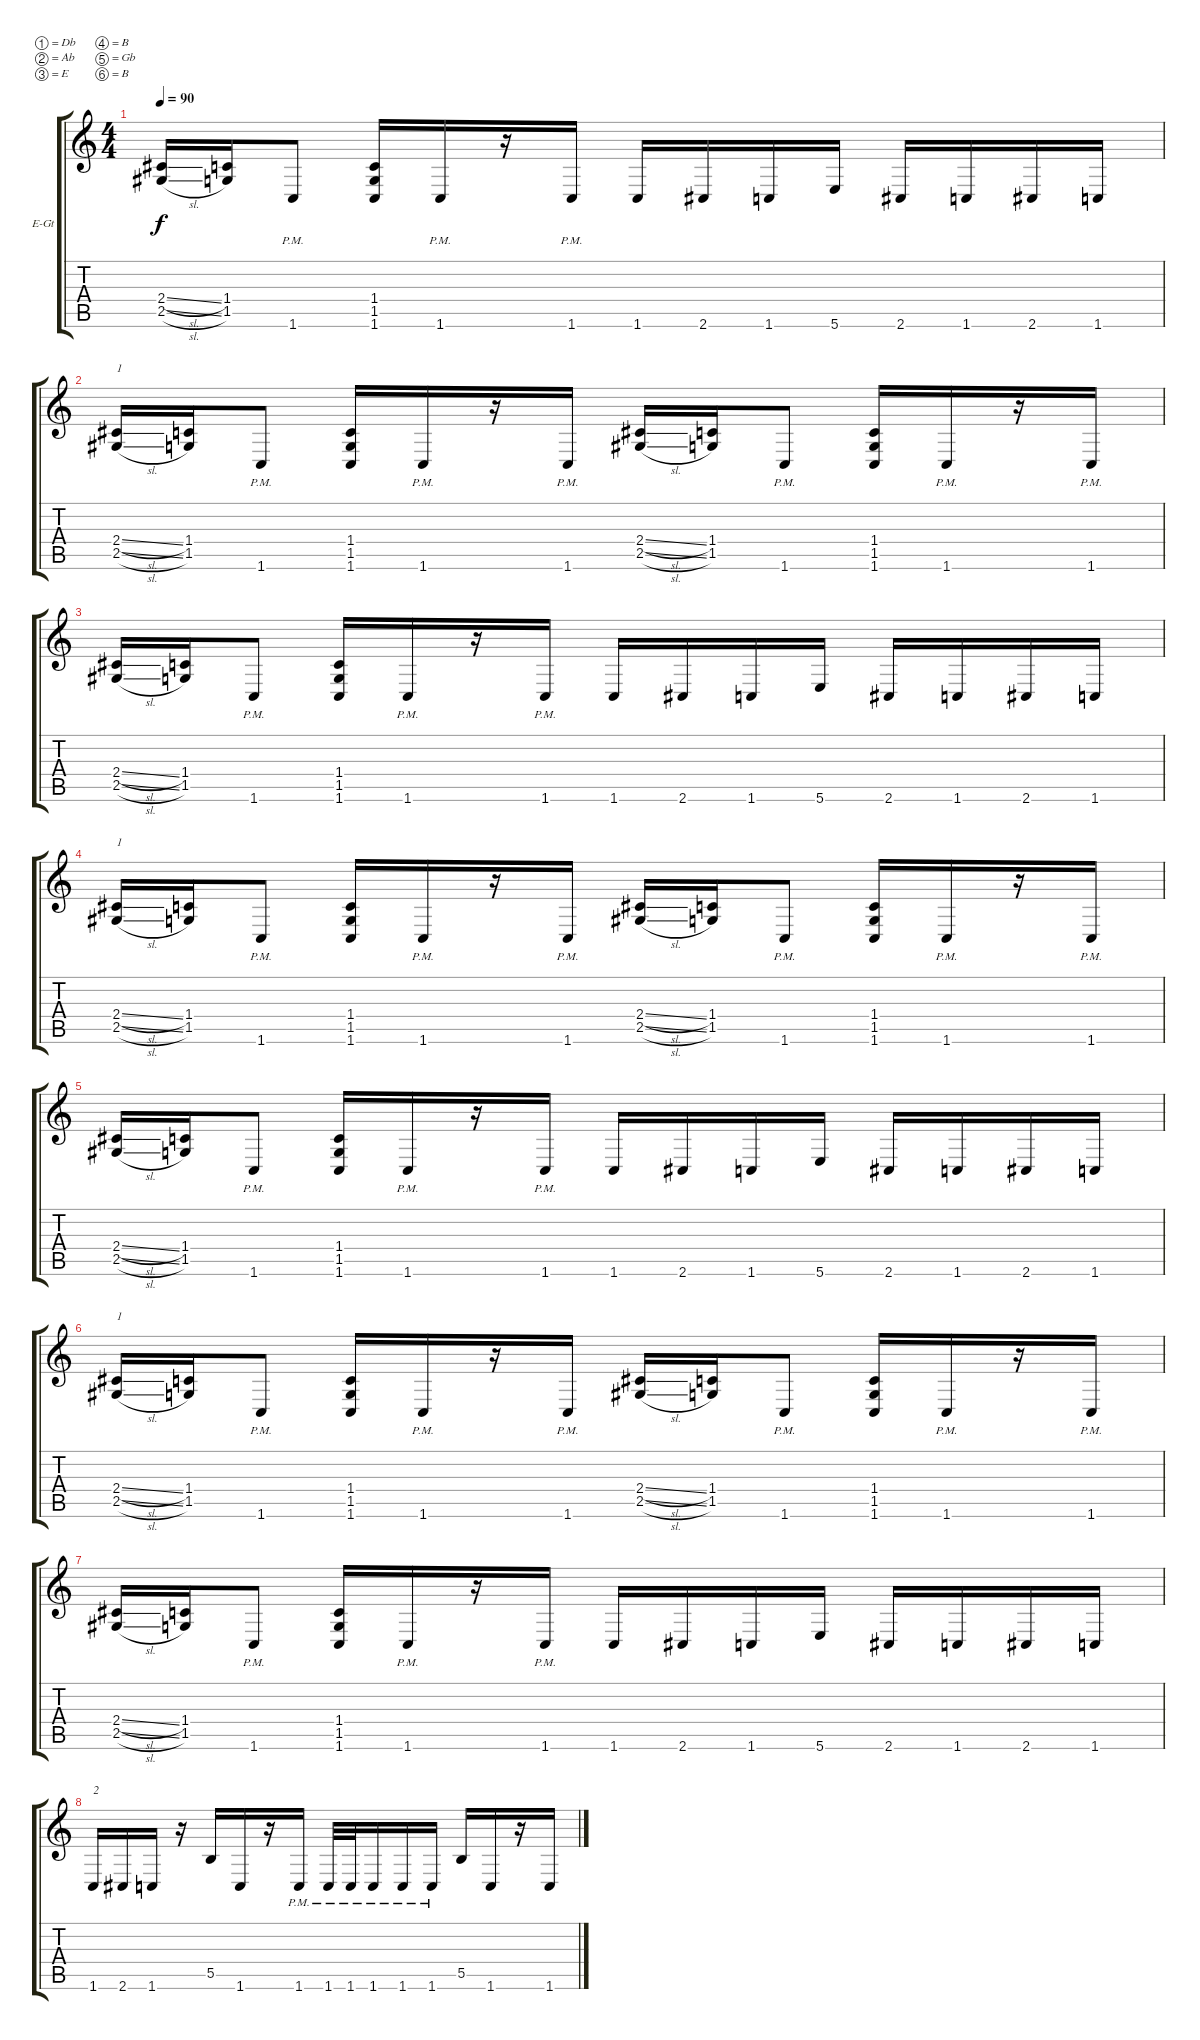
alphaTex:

\bracketExtendMode groupsimilarinstruments
\firstSystemTrackNameOrientation horizontal
\otherSystemsTrackNameOrientation horizontal
\track ("[GANG]" "E-Gt") {instrument distortionguitar}
\staff {score tabs}
\tuning (Db4 Ab3 E3 B2 Gb2 B1)
\ts (4 4)
\tempo 90
\clef g2
\ks c
(2.4{sl} 2.5{sl}).16{dy f} (1.4 1.5).16 1.6{pm}.8 (1.4 1.5 1.6).16 1.6{pm}.16 r.16 1.6{pm}.16 1.6.16 2.6.16 1.6.16 5.6.16 2.6.16 1.6.16 2.6.16 1.6.16 |
(2.4{sl} 2.5{sl}).16{txt "1"} (1.4 1.5).16 1.6{pm}.8 (1.4 1.5 1.6).16 1.6{pm}.16 r.16 1.6{pm}.16 (2.4{sl} 2.5{sl}).16 (1.4 1.5).16 1.6{pm}.8 (1.4 1.5 1.6).16 1.6{pm}.16 r.16 1.6{pm}.16 |
(2.4{sl} 2.5{sl}).16 (1.4 1.5).16 1.6{pm}.8 (1.4 1.5 1.6).16 1.6{pm}.16 r.16 1.6{pm}.16 1.6.16 2.6.16 1.6.16 5.6.16 2.6.16 1.6.16 2.6.16 1.6.16 |
(2.4{sl} 2.5{sl}).16{txt "1"} (1.4 1.5).16 1.6{pm}.8 (1.4 1.5 1.6).16 1.6{pm}.16 r.16 1.6{pm}.16 (2.4{sl} 2.5{sl}).16 (1.4 1.5).16 1.6{pm}.8 (1.4 1.5 1.6).16 1.6{pm}.16 r.16 1.6{pm}.16 |
(2.4{sl} 2.5{sl}).16 (1.4 1.5).16 1.6{pm}.8 (1.4 1.5 1.6).16 1.6{pm}.16 r.16 1.6{pm}.16 1.6.16 2.6.16 1.6.16 5.6.16 2.6.16 1.6.16 2.6.16 1.6.16 |
(2.4{sl} 2.5{sl}).16{txt "1"} (1.4 1.5).16 1.6{pm}.8 (1.4 1.5 1.6).16 1.6{pm}.16 r.16 1.6{pm}.16 (2.4{sl} 2.5{sl}).16 (1.4 1.5).16 1.6{pm}.8 (1.4 1.5 1.6).16 1.6{pm}.16 r.16 1.6{pm}.16 |
(2.4{sl} 2.5{sl}).16 (1.4 1.5).16 1.6{pm}.8 (1.4 1.5 1.6).16 1.6{pm}.16 r.16 1.6{pm}.16 1.6.16 2.6.16 1.6.16 5.6.16 2.6.16 1.6.16 2.6.16 1.6.16 |
1.6.16{txt "2"} 2.6.16 1.6.16 r.16 5.5.16 1.6.16 r.16 1.6{pm}.16 1.6{pm}.32 1.6{pm}.32 1.6{pm}.16 1.6{pm}.16 1.6{pm}.16 5.5.16 1.6.16 r.16 1.6.16
